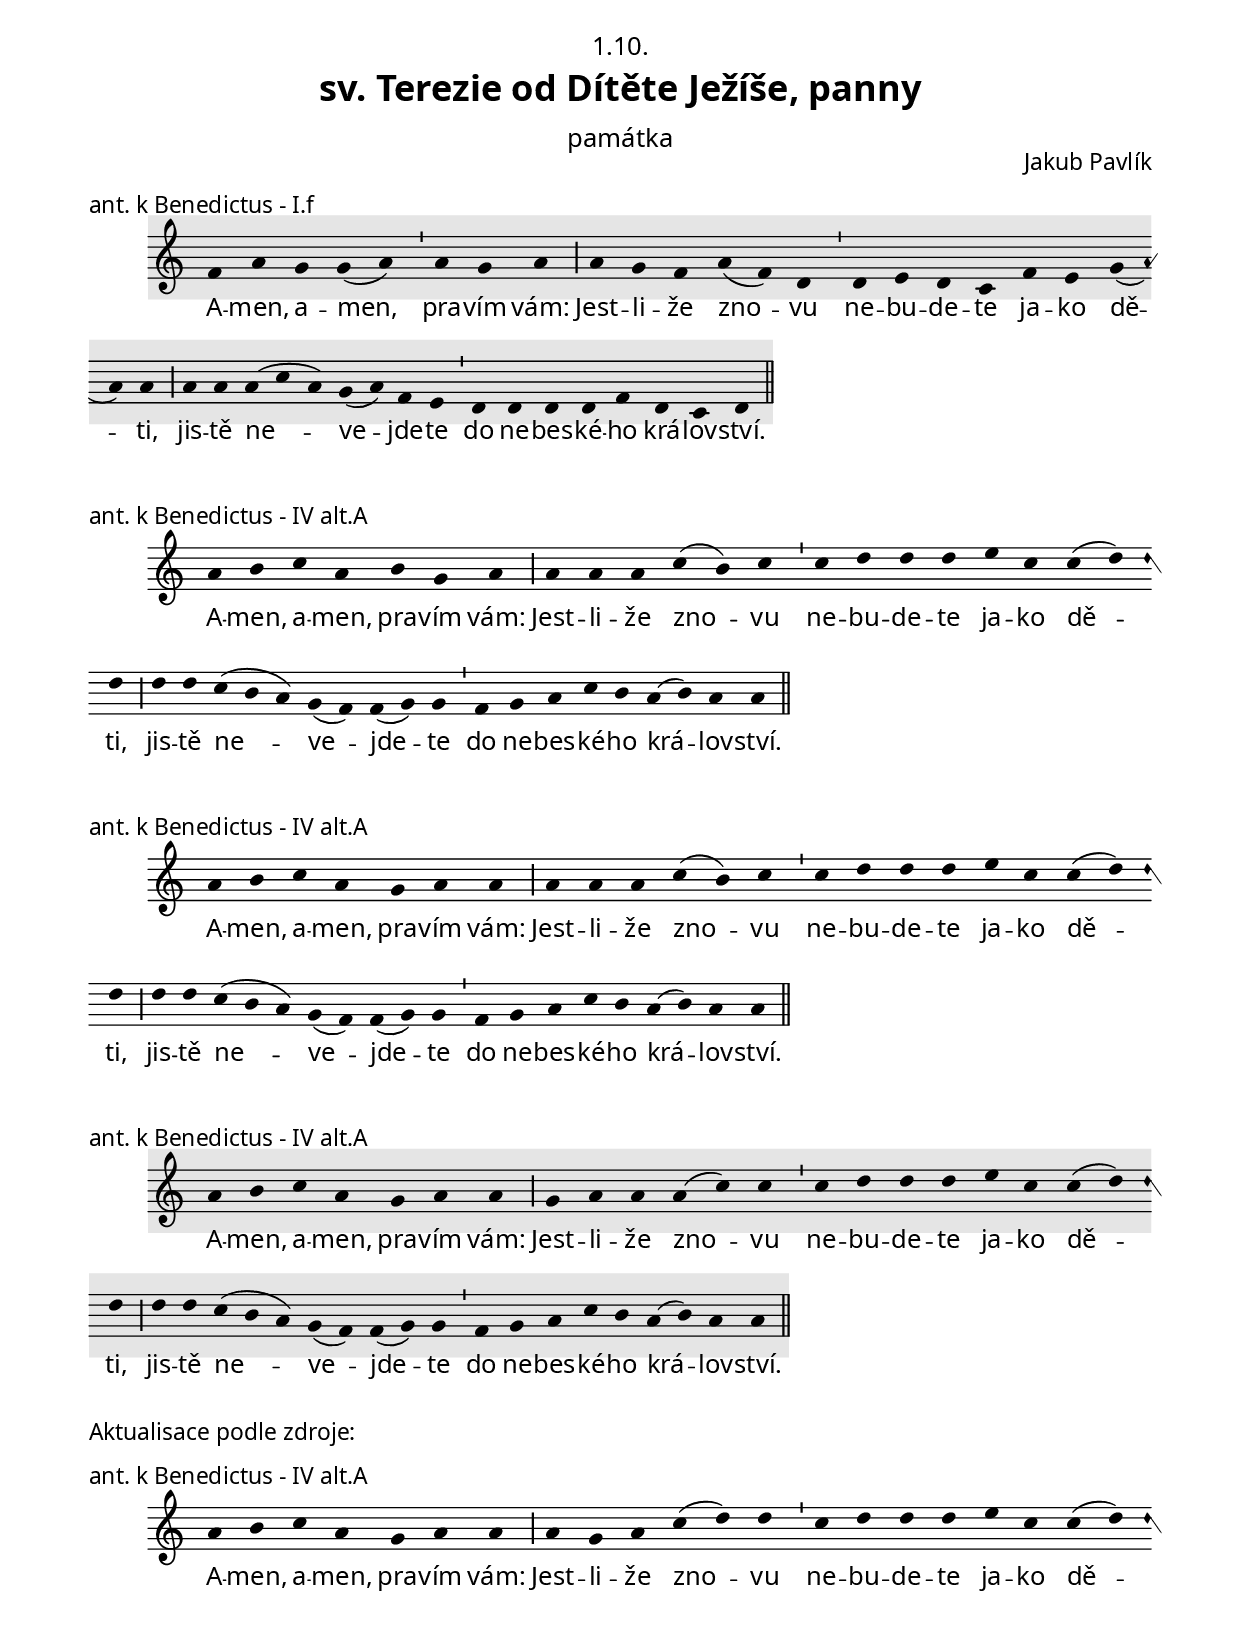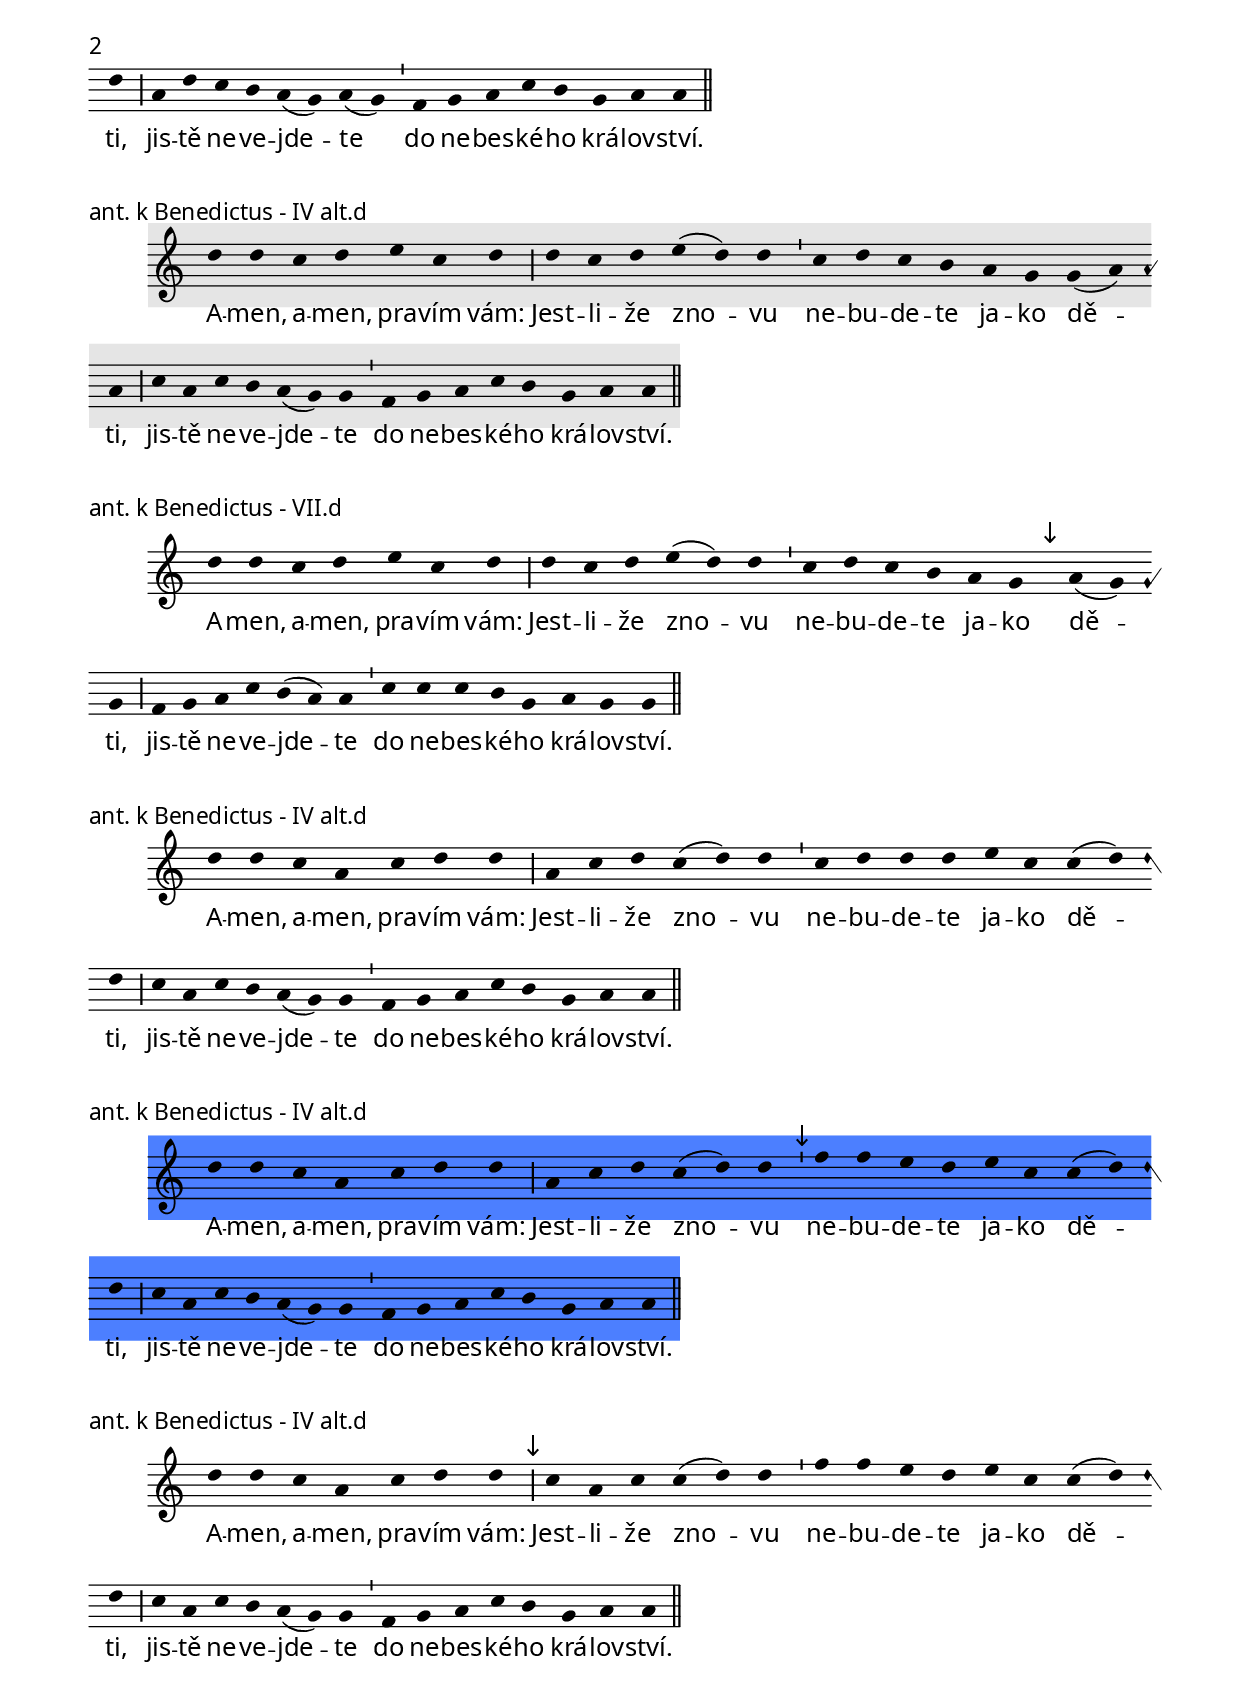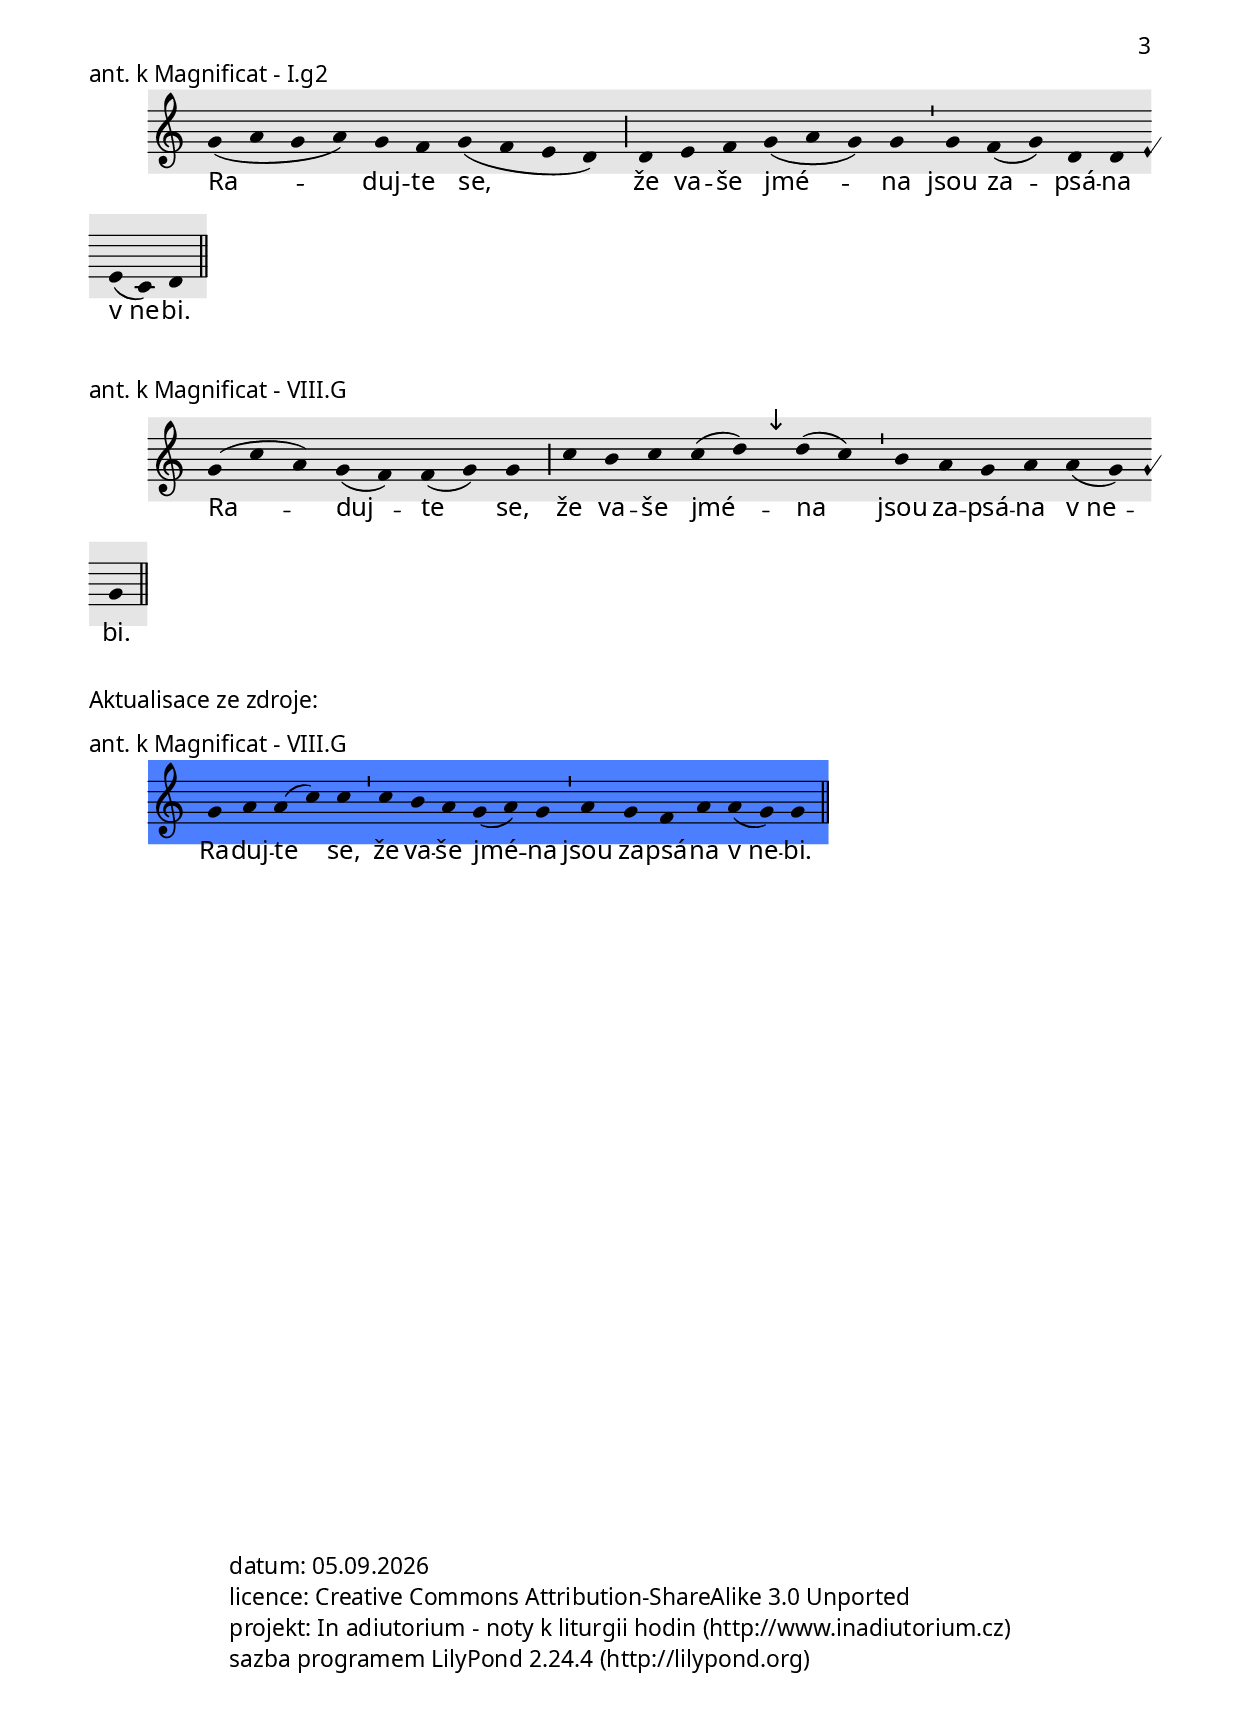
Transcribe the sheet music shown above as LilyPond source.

\version "2.16.0"

\include "../spolecne.ly"
\include "../dilyresponsorii.ly"

\header {
  title = \markup\titleSvatek
            "sv. Terezie od Dítěte Ježíše, panny"
            památka
            1.10.
  composer = "Jakub Pavlík"
}

\score {
  \relative c' {
    \zvyraznovacSedy
    \choralniRezim
    f4 a g g( a) \barMin a g a \barMaior
    a g f a( f) d \barMin d e d c f e g( a) a \barMaior
    a a a( c a) g( a) f e \barMin d d d d f d c d \barFinalis
  }
  \addlyrics {
    A -- men, a -- men, pra -- vím vám:
    Jest -- li -- že zno -- vu ne -- bu -- de -- te ja -- ko dě -- ti,
    jis -- tě ne -- ve -- jde -- te do ne -- bes -- ké -- ho krá -- lov -- ství.
  }
  \header {
    quid = "ant. k Benedictus"
    modus = "I"
    differentia = "f"
    psalmus = ""
    placet = "bída"
    id = "aben"
    piece = \markup {\sestavTitulekBezZalmu}
  }
}

\score {
  \relative c'' {
    \choralniRezim
    a4 b c a b g a \barMaior
    a4 a a c( b) c \barMin
    c d d d e c c( d) d \barMaior
    d d c( b a) g( f) f( g) g \barMin
    f g a c b a( b) a a \barFinalis
  }
  \addlyrics {
    A -- men, a -- men, pra -- vím vám:
    Jest -- li -- že zno -- vu ne -- bu -- de -- te ja -- ko dě -- ti,
    jis -- tě ne -- ve -- jde -- te do ne -- bes -- ké -- ho krá -- lov -- ství.
  }
  \header {
    quid = "ant. k Benedictus"
    modus = "IV alt"
    differentia = "A"
    psalmus = ""
    fial = "antifony/tyden3_3utery.ly#ne-ant2?upraveno"
    id = "aben"
    piece = \markup {\sestavTitulekBezZalmu}
  }
}

\score {
  \relative c'' {
    \choralniRezim
    a4 b c a g a a \barMaior
    a4 a a c( b) c \barMin
    c d d d e c c( d) d \barMaior
    d d c( b a) g( f) f( g) g \barMin
    f g a c b a( b) a a \barFinalis
  }
  \addlyrics {
    A -- men, a -- men, pra -- vím vám:
    Jest -- li -- že zno -- vu ne -- bu -- de -- te ja -- ko dě -- ti,
    jis -- tě ne -- ve -- jde -- te do ne -- bes -- ké -- ho krá -- lov -- ství.
  }
  \header {
    quid = "ant. k Benedictus"
    modus = "IV alt"
    differentia = "A"
    psalmus = ""
    fial = "antifony/tyden3_3utery.ly#ne-ant2?upraveno"
    id = "aben"
    piece = \markup {\sestavTitulekBezZalmu}
  }
}

\score {
  \relative c'' {
    \zvyraznovacSedy
    \choralniRezim
    a4 b c a g a a \barMaior
    g a a a( c) c \barMin
    c d d d e c c( d) d \barMaior
    d d c( b a) g( f) f( g) g \barMin
    f g a c b a( b) a a \barFinalis
  }
  \addlyrics {
    A -- men, a -- men, pra -- vím vám:
    Jest -- li -- že zno -- vu ne -- bu -- de -- te ja -- ko dě -- ti,
    jis -- tě ne -- ve -- jde -- te do ne -- bes -- ké -- ho krá -- lov -- ství.
  }
  \header {
    quid = "ant. k Benedictus"
    modus = "IV alt"
    differentia = "A"
    psalmus = ""
    fial = "antifony/tyden3_3utery.ly#ne-ant2?upraveno"
    id = "aben"
    piece = \markup {\sestavTitulekBezZalmu}
  }
}

\markup{Aktualisace podle zdroje:}

\score {
  \relative c'' {
    \choralniRezim
    a4 b c a g a a \barMaior
    a4 g a c( d) d \barMin
    c d d d e c c( d) d \barMaior
    a d c b a( g) a( g) \barMin
    f g a c b g a a \barFinalis
  }
  \addlyrics {
    A -- men, a -- men, pra -- vím vám:
    Jest -- li -- že zno -- vu
    ne -- bu -- de -- te ja -- ko dě -- ti,
    jis -- tě ne -- ve -- jde -- te
    do ne -- bes -- ké -- ho krá -- lov -- ství.
  }
  \header {
    quid = "ant. k Benedictus"
    modus = "IV alt"
    differentia = "A"
    psalmus = ""
    fial = "antifony/tyden3_3utery.ly#ne-ant2?upraveno"
    placet = "to nefunguje, tenhle tradiční model vyžaduje danou strukturu textu
    a nesnese žádné předlepky"
    id = "aben"
    piece = \markup {\sestavTitulekBezZalmu}
  }
}

\score {
  \relative c'' {
    \zvyraznovacSedy
    \choralniRezim
    d4 d c d e c d \barMaior
    d c d e( d) d \barMin
    c d c b a g g( a) a \barMaior
    c a c b a( g) g \barMin
    f g a c b g a a \barFinalis
  }
  \addlyrics {
    A -- men, a -- men, pra -- vím vám:
    Jest -- li -- že zno -- vu
    ne -- bu -- de -- te ja -- ko dě -- ti,
    jis -- tě ne -- ve -- jde -- te
    do ne -- bes -- ké -- ho krá -- lov -- ství.
  }
  \header {
    quid = "ant. k Benedictus"
    modus = "IV alt"
    differentia = "d"
    psalmus = ""
    fial = "antifony/tyden3_3utery.ly#ne-ant2?konec"
    placet = "asi ještě tolerovatelná, ale ne pěkná - recyklace existujícího nápěvu se tu moc nepovedla"
    id = "aben"
    piece = \markup {\sestavTitulekBezZalmu}
  }
}

\score {
  \relative c'' {
    \choralniRezim
    d4 d c d e c d \barMaior
    d c d e( d) d \barMin
    c d c b a g \mark\sipka a( g) g \barMaior
    f g a c b( a) a \barMin
    c c c b g a g g \barFinalis
  }
  \addlyrics {
    A -- men, a -- men, pra -- vím vám:
    Jest -- li -- že zno -- vu
    ne -- bu -- de -- te ja -- ko dě -- ti,
    jis -- tě ne -- ve -- jde -- te
    do ne -- bes -- ké -- ho krá -- lov -- ství.
  }
  \header {
    quid = "ant. k Benedictus"
    modus = "VII"
    differentia = "d"
    psalmus = ""
    id = "aben"
    piece = \markup {\sestavTitulekBezZalmu}
  }
}

\score {
  \relative c'' {
    \choralniRezim
    d4 d c a c d d \barMaior
    a c d c( d) d \barMin
    c d d d e c c( d) d \barMaior
    c a c b a( g) g \barMin
    f g a c b g a a \barFinalis
  }
  \addlyrics {
    A -- men, a -- men, pra -- vím vám:
    Jest -- li -- že zno -- vu
    ne -- bu -- de -- te ja -- ko dě -- ti,
    jis -- tě ne -- ve -- jde -- te
    do ne -- bes -- ké -- ho krá -- lov -- ství.
  }
  \header {
    quid = "ant. k Benedictus"
    modus = "IV alt"
    differentia = "d"
    psalmus = ""
    fial = "antifony/tyden3_3utery.ly#ne-ant2?konec=30"
    id = "aben"
    piece = \markup {\sestavTitulekBezZalmu}
  }
}

\score {
  \relative c'' {
    \zvyraznovacModry
    \choralniRezim
    d4 d c a c d d \barMaior
    a c d c( d) d \barMin
    \mark\sipka f f e d e c c( d) d \barMaior
    c a c b a( g) g \barMin
    f g a c b g a a \barFinalis
  }
  \addlyrics {
    A -- men, a -- men, pra -- vím vám:
    Jest -- li -- že zno -- vu
    ne -- bu -- de -- te ja -- ko dě -- ti,
    jis -- tě ne -- ve -- jde -- te
    do ne -- bes -- ké -- ho krá -- lov -- ství.
  }
  \header {
    quid = "ant. k Benedictus"
    modus = "IV alt"
    differentia = "d"
    psalmus = ""
    fial = "antifony/tyden3_3utery.ly#ne-ant2?konec=22"
    id = "aben"
    piece = \markup {\sestavTitulekBezZalmu}
  }
}

\score {
  \relative c'' {
    \choralniRezim
    d4 d c a c d d \barMaior
    \mark\sipka c a c c( d) d \barMin
    f f e d e c c( d) d \barMaior
    c a c b a( g) g \barMin
    f g a c b g a a \barFinalis
  }
  \addlyrics {
    A -- men, a -- men, pra -- vím vám:
    Jest -- li -- že zno -- vu
    ne -- bu -- de -- te ja -- ko dě -- ti,
    jis -- tě ne -- ve -- jde -- te
    do ne -- bes -- ké -- ho krá -- lov -- ství.
  }
  \header {
    quid = "ant. k Benedictus"
    modus = "IV alt"
    differentia = "d"
    psalmus = ""
    fial = "antifony/tyden3_3utery.ly#ne-ant2?konec=22"
    id = "aben"
    piece = \markup {\sestavTitulekBezZalmu}
  }
}

\pageBreak

\score {
  \relative c'' {
    \zvyraznovacSedy
    \choralniRezim
    g4( a g a) g f g( f e d) \barMaior
    d e f g( a g) g \barMin g f( g) d d e( c) d \barFinalis
  }
  \addlyrics {
    Ra -- duj -- te se,
    že va -- še jmé -- na jsou za -- psá -- na v_ne -- bi.
  }
  \header {
    quid = "ant. k Magnificat"
    modus = "I"
    differentia = "g2"
    psalmus = ""
    placet = "_Radujte se_ je divné, extra fail je dlouhé melisma na _se_; navíc d se nezdá být přirozenou finálou této melodie, tou je snad spíše g"
    id = "amag"
    piece = \markup {\sestavTitulekBezZalmu}
  }
}

\score {
  \relative c'' {
    \zvyraznovacSedy
    \choralniRezim
    g4( c a) g( f) f( g) g \barMaior
    c b c c( d) \mark\sipka d( c) \barMin
    b a g a a( g) g \barFinalis
  }
  \addlyrics {
    Ra -- duj -- te se,
    že va -- še jmé -- na
    jsou za -- psá -- na v_ne -- bi.
  }
  \header {
    quid = "ant. k Magnificat"
    modus = "VIII"
    differentia = "G"
    psalmus = ""
    fial = "antifony/mezidobi_nedeleC_11_20.ly#ne14c-2ne-amag"
    id = "amag"
    piece = \markup {\sestavTitulekBezZalmu}
  }
}

\markup\aktualisace

\score {
  \relative c'' {
    \zvyraznovacModry
    \choralniRezim
    g4 a a( c) c \barMin
    c b a g( a) g \barMin
    a g f a a( g) g \barFinalis
  }
  \addlyrics {
    Ra -- duj -- te se,
    že va -- še jmé -- na
    jsou za -- psá -- na v_ne -- bi.
  }
  \header {
    quid = "ant. k Magnificat"
    modus = "VIII"
    differentia = "G"
    psalmus = ""
    fial = "antifony/mezidobi_nedeleC_11_20.ly#ne14c-2ne-amag"
    id = "amag"
    piece = \markup {\sestavTitulekBezZalmu}
  }
}